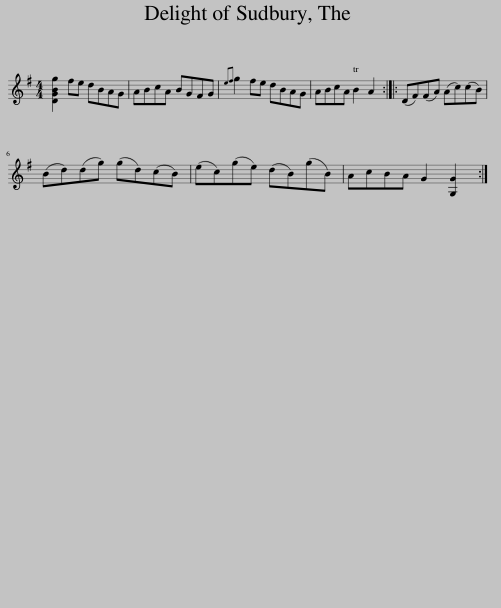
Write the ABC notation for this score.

X:1
L:1/8
M:4/4
I:linebreak $
K:G
V:1 treble
V:1
 [DGBg]2 fe dBAG | ABcA BGFG |{ef} g2 fe dBAG | ABcA B2 A2 :: (DF)(FA) (Ac)(cB) |$ %5
 (Bd)(dg) (gd)(cB) | (ec)(ge) (dB)(gB) | AcBA G2 [G,G]2 :| %8
